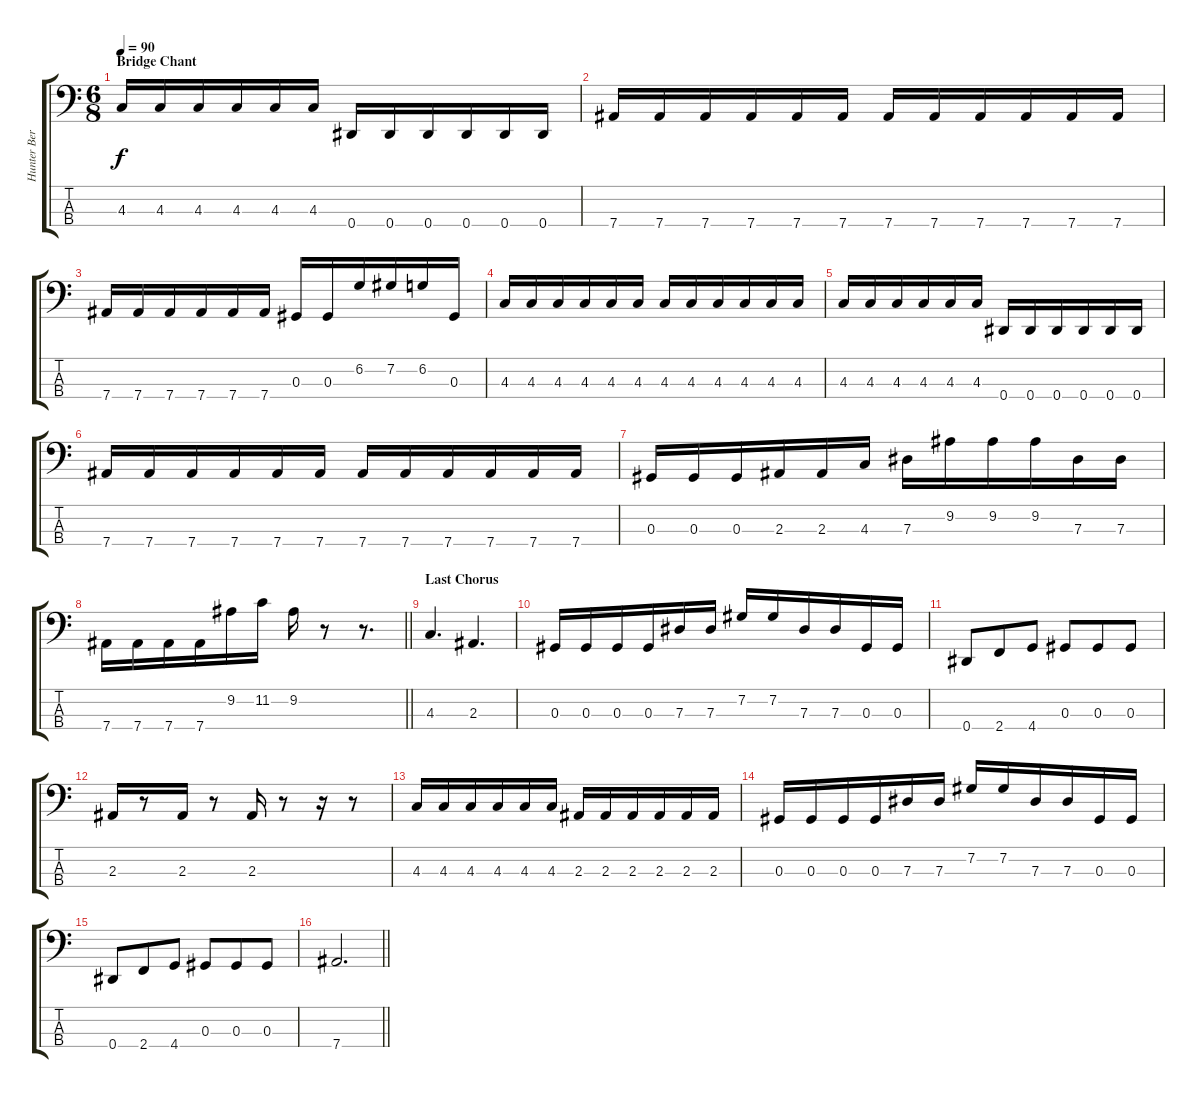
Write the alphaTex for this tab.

\track ("Hunter Bergan" "Hunter Ber") {instrument electricbasspick}
\staff {score tabs}
\tuning (Gb2 Db2 Ab1 Eb1) {hide}
\ts (6 8)
\section ("" "Bridge Chant")
\tempo 90
\clef f4
\ks c
4.3.16{dy f} 4.3.16 4.3.16 4.3.16 4.3.16 4.3.16 0.4.16 0.4.16 0.4.16 0.4.16 0.4.16 0.4.16 |
7.4.16 7.4.16 7.4.16 7.4.16 7.4.16 7.4.16 7.4.16 7.4.16 7.4.16 7.4.16 7.4.16 7.4.16 |
7.4.16 7.4.16 7.4.16 7.4.16 7.4.16 7.4.16 0.3.16 0.3.16 6.2.16 7.2.16 6.2.16 0.3.16 |
4.3.16 4.3.16 4.3.16 4.3.16 4.3.16 4.3.16 4.3.16 4.3.16 4.3.16 4.3.16 4.3.16 4.3.16 |
4.3.16 4.3.16 4.3.16 4.3.16 4.3.16 4.3.16 0.4.16 0.4.16 0.4.16 0.4.16 0.4.16 0.4.16 |
7.4.16 7.4.16 7.4.16 7.4.16 7.4.16 7.4.16 7.4.16 7.4.16 7.4.16 7.4.16 7.4.16 7.4.16 |
0.3.16 0.3.16 0.3.16 2.3.16 2.3.16 4.3.16 7.3.16 9.2.16 9.2.16 9.2.16 7.3.16 7.3.16 |
\barLineRight lightlight
7.4.16 7.4.16 7.4.16 7.4.16 9.2.16 11.2.16 9.2.16 r.8 r.8{d} |
\section ("" "Last Chorus")
4.3.4{d} 2.3.4{d} |
0.3.16 0.3.16 0.3.16 0.3.16 7.3.16 7.3.16 7.2.16 7.2.16 7.3.16 7.3.16 0.3.16 0.3.16 |
0.4.8 2.4.8 4.4.8 0.3.8 0.3.8 0.3.8 |
2.3.16 r.8 2.3.16 r.8 2.3.16 r.8 r.16 r.8 |
4.3.16 4.3.16 4.3.16 4.3.16 4.3.16 4.3.16 2.3.16 2.3.16 2.3.16 2.3.16 2.3.16 2.3.16 |
0.3.16 0.3.16 0.3.16 0.3.16 7.3.16 7.3.16 7.2.16 7.2.16 7.3.16 7.3.16 0.3.16 0.3.16 |
0.4.8 2.4.8 4.4.8 0.3.8 0.3.8 0.3.8 |
\barLineRight lightlight
7.4.2{d}
